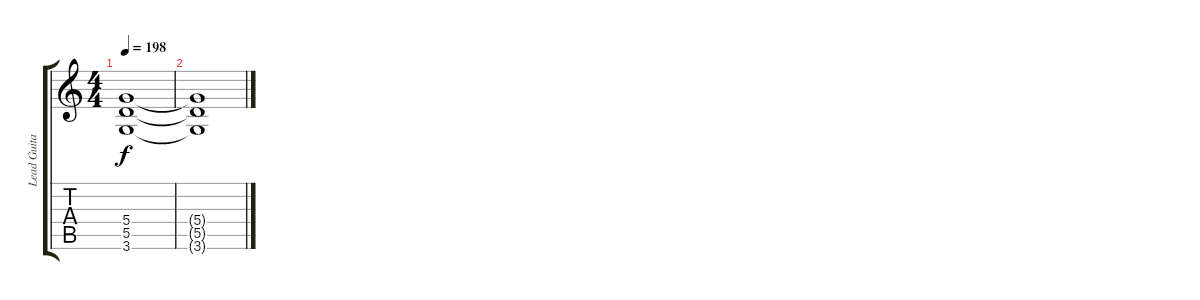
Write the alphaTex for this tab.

\track ("Lead Guitar" "Lead Guita") {instrument overdrivenguitar}
\staff {score tabs}
\tuning (E4 B3 G3 D3 A2 E2) {hide}
\ts (4 4)
\tempo 198
\clef g2
\ks c
(5.4{t} 5.5{t} 3.6{t}).1{dy f} |
(5.4{t} 5.5{t} 3.6{t}).1
